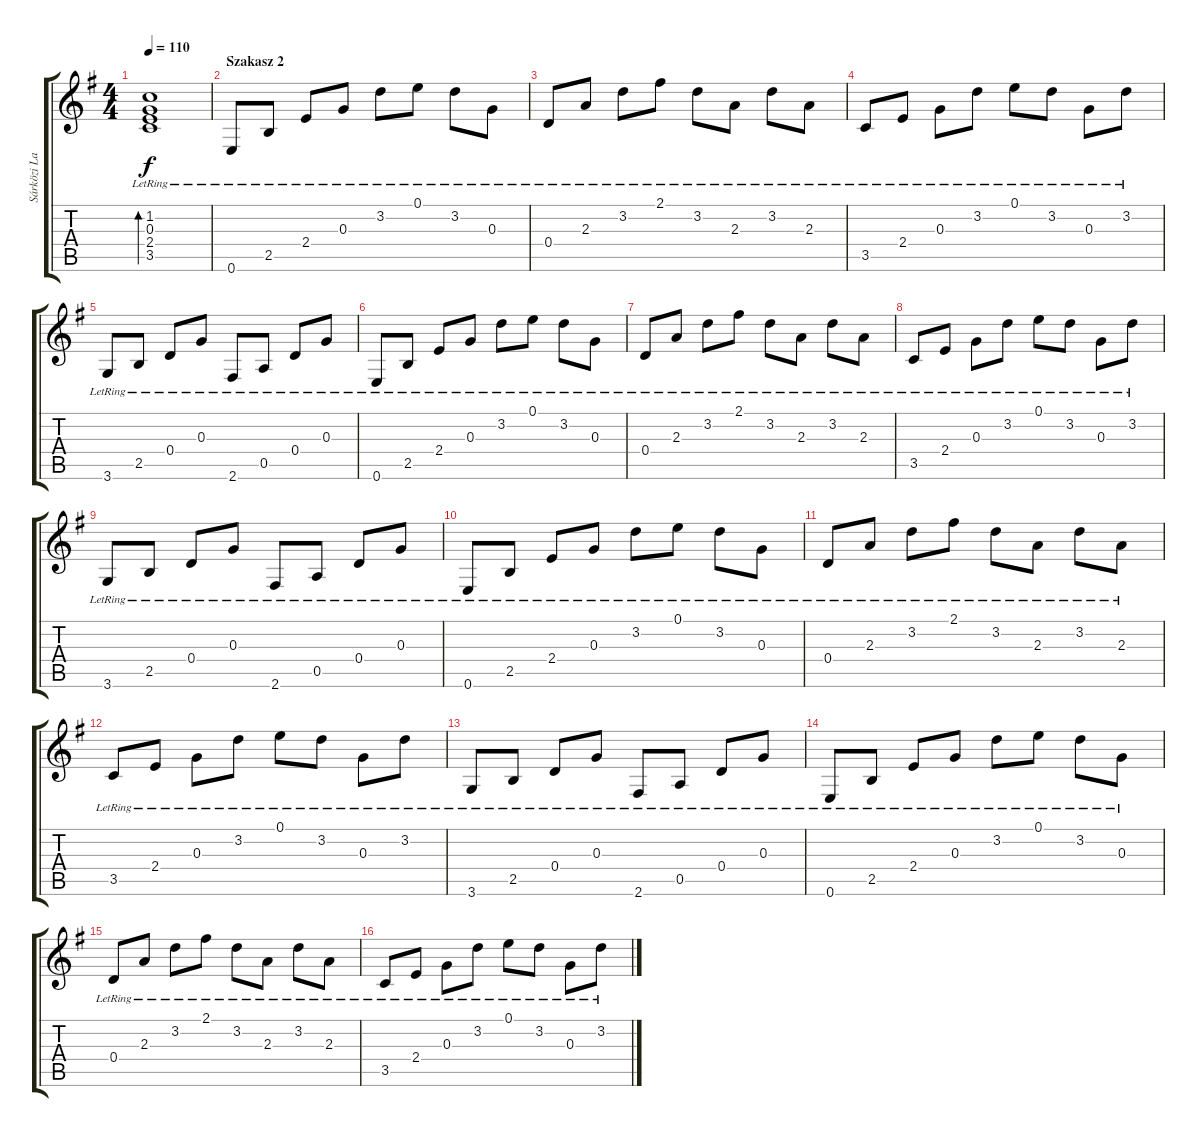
\track ("Sárközi Lajos" "Sárközi La") {instrument acousticguitarsteel}
\staff {score tabs}
\tuning (E4 B3 G3 D3 A2 E2) {hide}
\ts (4 4)
\tempo 110
\clef g2
\ks eminor
(1.2 0.3 2.4 3.5{lr}).1{bd 60 dy f} |
\section ("" "Szakasz 2")
0.6{lr}.8 2.5{lr}.8 2.4{lr}.8 0.3{lr}.8 3.2{lr}.8 0.1{lr}.8 3.2{lr}.8 0.3{lr}.8 |
0.4{lr}.8 2.3{lr}.8 3.2{lr}.8 2.1{lr}.8 3.2{lr}.8 2.3{lr}.8 3.2{lr}.8 2.3{lr}.8 |
3.5{lr}.8 2.4{lr}.8 0.3{lr}.8 3.2{lr}.8 0.1{lr}.8 3.2{lr}.8 0.3{lr}.8 3.2{lr}.8 |
3.6{lr}.8 2.5{lr}.8 0.4{lr}.8 0.3{lr}.8 2.6{lr}.8 0.5{lr}.8 0.4{lr}.8 0.3{lr}.8 |
0.6{lr}.8 2.5{lr}.8 2.4{lr}.8 0.3{lr}.8 3.2{lr}.8 0.1{lr}.8 3.2{lr}.8 0.3{lr}.8 |
0.4{lr}.8 2.3{lr}.8 3.2{lr}.8 2.1{lr}.8 3.2{lr}.8 2.3{lr}.8 3.2{lr}.8 2.3{lr}.8 |
3.5{lr}.8 2.4{lr}.8 0.3{lr}.8 3.2{lr}.8 0.1{lr}.8 3.2{lr}.8 0.3{lr}.8 3.2{lr}.8 |
3.6{lr}.8 2.5{lr}.8 0.4{lr}.8 0.3{lr}.8 2.6{lr}.8 0.5{lr}.8 0.4{lr}.8 0.3{lr}.8 |
0.6{lr}.8 2.5{lr}.8 2.4{lr}.8 0.3{lr}.8 3.2{lr}.8 0.1{lr}.8 3.2{lr}.8 0.3{lr}.8 |
0.4{lr}.8 2.3{lr}.8 3.2{lr}.8 2.1{lr}.8 3.2{lr}.8 2.3{lr}.8 3.2{lr}.8 2.3{lr}.8 |
3.5{lr}.8 2.4{lr}.8 0.3{lr}.8 3.2{lr}.8 0.1{lr}.8 3.2{lr}.8 0.3{lr}.8 3.2{lr}.8 |
3.6{lr}.8 2.5{lr}.8 0.4{lr}.8 0.3{lr}.8 2.6{lr}.8 0.5{lr}.8 0.4{lr}.8 0.3{lr}.8 |
0.6{lr}.8 2.5{lr}.8 2.4{lr}.8 0.3{lr}.8 3.2{lr}.8 0.1{lr}.8 3.2{lr}.8 0.3{lr}.8 |
0.4{lr}.8 2.3{lr}.8 3.2{lr}.8 2.1{lr}.8 3.2{lr}.8 2.3{lr}.8 3.2{lr}.8 2.3{lr}.8 |
3.5{lr}.8 2.4{lr}.8 0.3{lr}.8 3.2{lr}.8 0.1{lr}.8 3.2{lr}.8 0.3{lr}.8 3.2{lr}.8
